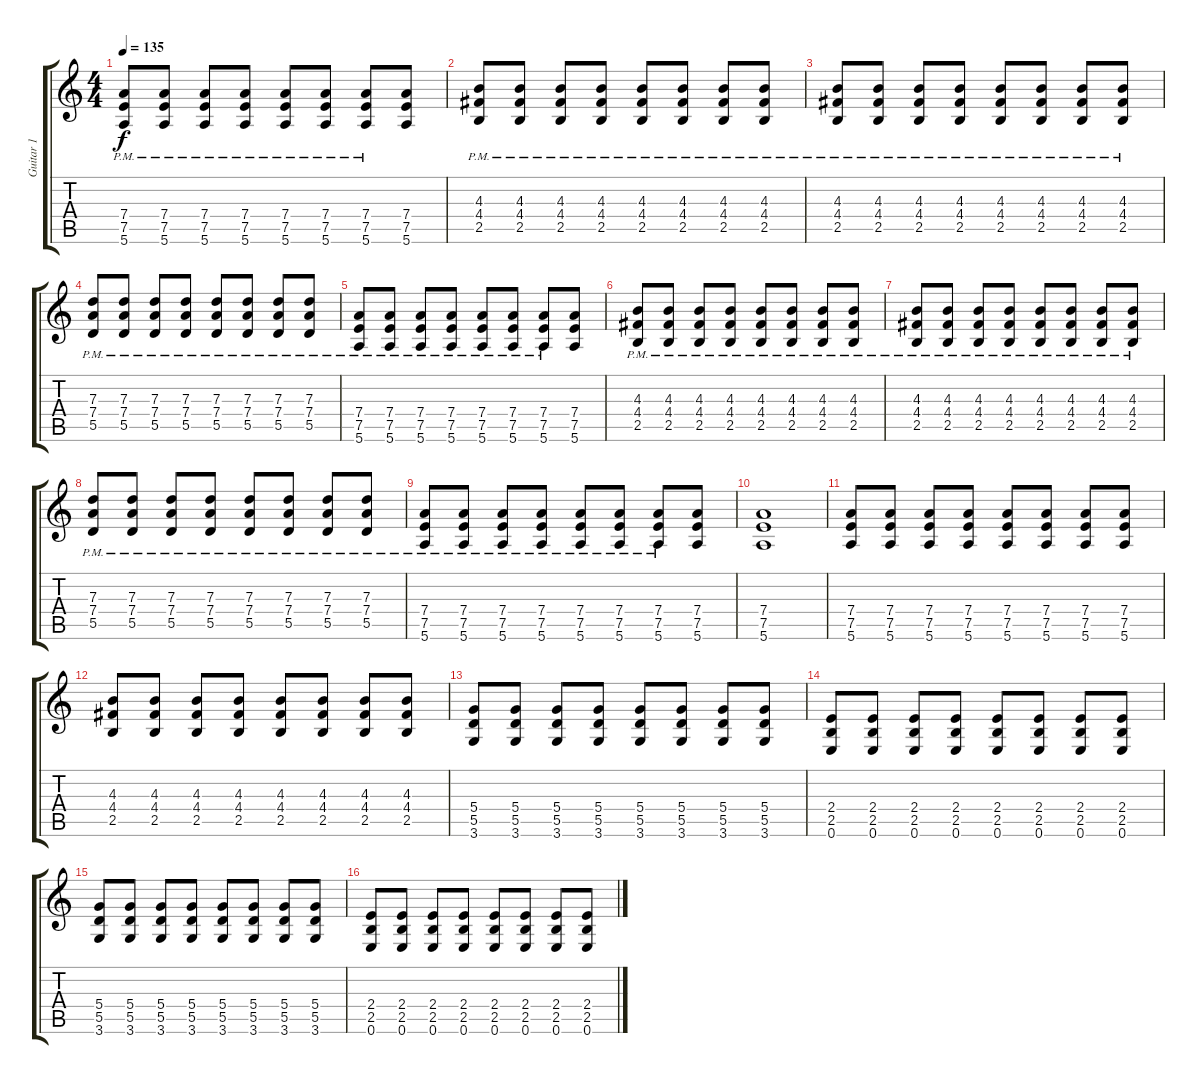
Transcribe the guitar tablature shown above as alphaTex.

\track ("Guitar 1" "Guitar 1") {instrument distortionguitar}
\staff {score tabs}
\tuning (E4 B3 G3 D3 A2 E2) {hide}
\ts (4 4)
\tempo 135
\clef g2
\ks c
(7.4 7.5 5.6{pm}).8{dy f} (7.4 7.5 5.6{pm}).8 (7.4 7.5 5.6{pm}).8 (7.4 7.5 5.6{pm}).8 (7.4 7.5 5.6{pm}).8 (7.4 7.5 5.6{pm}).8 (7.4 7.5 5.6{pm}).8 (7.4 7.5 5.6).8 |
(4.3 4.4 2.5{pm}).8 (4.3 4.4 2.5{pm}).8 (4.3 4.4 2.5{pm}).8 (4.3 4.4 2.5{pm}).8 (4.3 4.4 2.5{pm}).8 (4.3 4.4 2.5{pm}).8 (4.3 4.4 2.5{pm}).8 (4.3 4.4 2.5{pm}).8 |
(4.3 4.4 2.5{pm}).8 (4.3 4.4 2.5{pm}).8 (4.3 4.4 2.5{pm}).8 (4.3 4.4 2.5{pm}).8 (4.3 4.4 2.5{pm}).8 (4.3 4.4 2.5{pm}).8 (4.3 4.4 2.5{pm}).8 (4.3 4.4 2.5{pm}).8 |
(7.3 7.4 5.5{pm}).8 (7.3 7.4 5.5{pm}).8 (7.3 7.4 5.5{pm}).8 (7.3 7.4 5.5{pm}).8 (7.3 7.4 5.5{pm}).8 (7.3 7.4 5.5{pm}).8 (7.3 7.4 5.5{pm}).8 (7.3 7.4 5.5{pm}).8 |
(7.4 7.5 5.6{pm}).8 (7.4 7.5 5.6{pm}).8 (7.4 7.5 5.6{pm}).8 (7.4 7.5 5.6{pm}).8 (7.4 7.5 5.6{pm}).8 (7.4 7.5 5.6{pm}).8 (7.4 7.5 5.6{pm}).8 (7.4 7.5 5.6).8 |
(4.3 4.4 2.5{pm}).8 (4.3 4.4 2.5{pm}).8 (4.3 4.4 2.5{pm}).8 (4.3 4.4 2.5{pm}).8 (4.3 4.4 2.5{pm}).8 (4.3 4.4 2.5{pm}).8 (4.3 4.4 2.5{pm}).8 (4.3 4.4 2.5{pm}).8 |
(4.3 4.4 2.5{pm}).8 (4.3 4.4 2.5{pm}).8 (4.3 4.4 2.5{pm}).8 (4.3 4.4 2.5{pm}).8 (4.3 4.4 2.5{pm}).8 (4.3 4.4 2.5{pm}).8 (4.3 4.4 2.5{pm}).8 (4.3 4.4 2.5{pm}).8 |
(7.3 7.4 5.5{pm}).8 (7.3 7.4 5.5{pm}).8 (7.3 7.4 5.5{pm}).8 (7.3 7.4 5.5{pm}).8 (7.3 7.4 5.5{pm}).8 (7.3 7.4 5.5{pm}).8 (7.3 7.4 5.5{pm}).8 (7.3 7.4 5.5{pm}).8 |
(7.4 7.5 5.6{pm}).8 (7.4 7.5 5.6{pm}).8 (7.4 7.5 5.6{pm}).8 (7.4 7.5 5.6{pm}).8 (7.4 7.5 5.6{pm}).8 (7.4 7.5 5.6{pm}).8 (7.4 7.5 5.6{pm}).8 (7.4 7.5 5.6).8 |
(7.4 7.5 5.6).1 |
(7.4 7.5 5.6).8 (7.4 7.5 5.6).8 (7.4 7.5 5.6).8 (7.4 7.5 5.6).8 (7.4 7.5 5.6).8 (7.4 7.5 5.6).8 (7.4 7.5 5.6).8 (7.4 7.5 5.6).8 |
(4.3 4.4 2.5).8 (4.3 4.4 2.5).8 (4.3 4.4 2.5).8 (4.3 4.4 2.5).8 (4.3 4.4 2.5).8 (4.3 4.4 2.5).8 (4.3 4.4 2.5).8 (4.3 4.4 2.5).8 |
(5.4 5.5 3.6).8 (5.4 5.5 3.6).8 (5.4 5.5 3.6).8 (5.4 5.5 3.6).8 (5.4 5.5 3.6).8 (5.4 5.5 3.6).8 (5.4 5.5 3.6).8 (5.4 5.5 3.6).8 |
(2.4 2.5 0.6).8 (2.4 2.5 0.6).8 (2.4 2.5 0.6).8 (2.4 2.5 0.6).8 (2.4 2.5 0.6).8 (2.4 2.5 0.6).8 (2.4 2.5 0.6).8 (2.4 2.5 0.6).8 |
(5.4 5.5 3.6).8 (5.4 5.5 3.6).8 (5.4 5.5 3.6).8 (5.4 5.5 3.6).8 (5.4 5.5 3.6).8 (5.4 5.5 3.6).8 (5.4 5.5 3.6).8 (5.4 5.5 3.6).8 |
(2.4 2.5 0.6).8 (2.4 2.5 0.6).8 (2.4 2.5 0.6).8 (2.4 2.5 0.6).8 (2.4 2.5 0.6).8 (2.4 2.5 0.6).8 (2.4 2.5 0.6).8 (2.4 2.5 0.6).8
